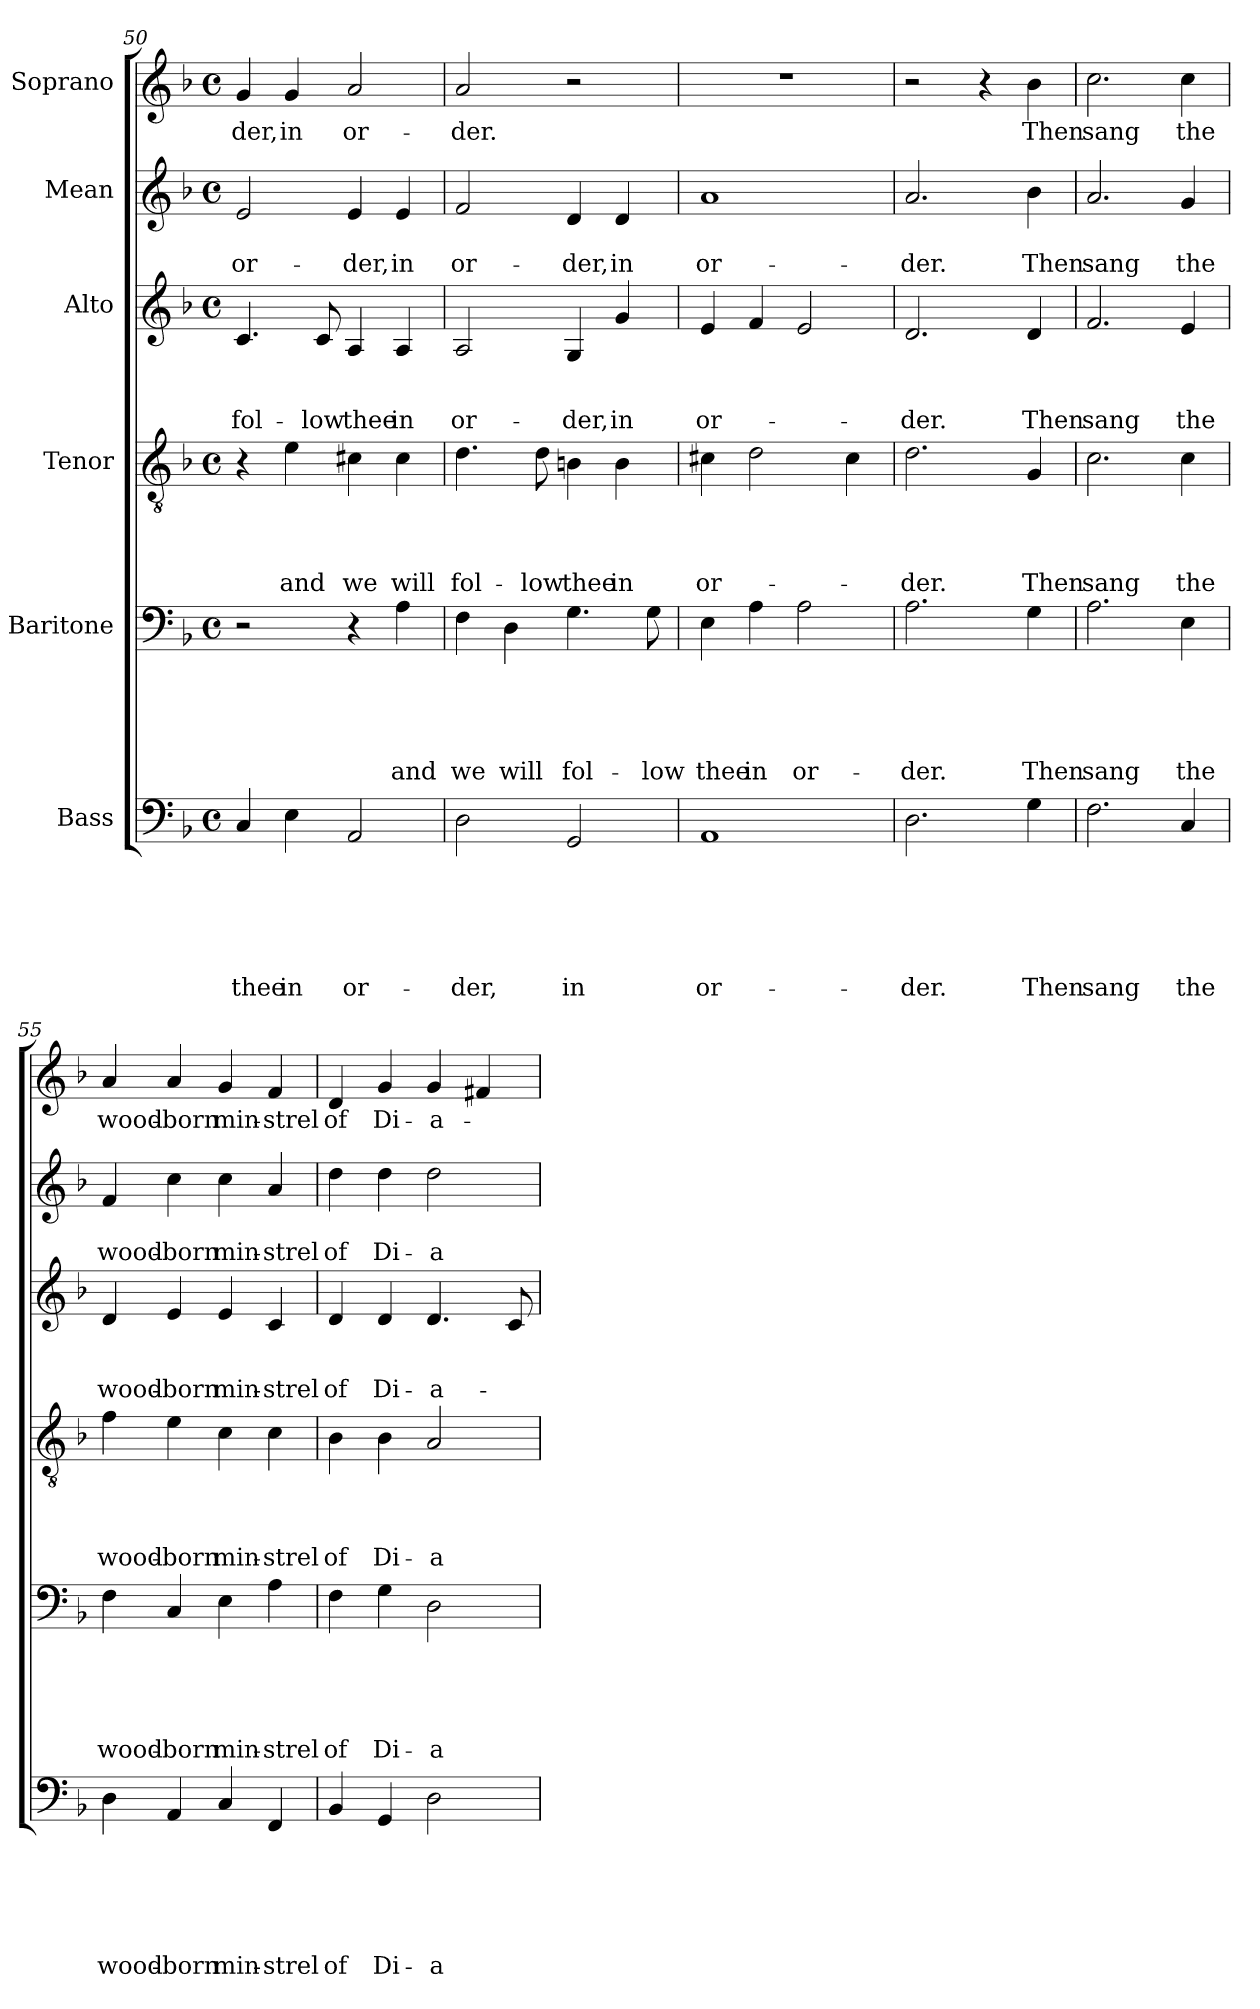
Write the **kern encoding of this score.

**kern	**text	**text	**text	**text	**text	**text	**kern	**text	**text	**text	**text	**text	**kern	**text	**text	**text	**text	**kern	**text	**text	**text	**kern	**text	**text	**kern	**text
*part6	*part6	*part6	*part6	*part6	*part6	*part6	*part5	*part5	*part5	*part5	*part5	*part5	*part4	*part4	*part4	*part4	*part4	*part3	*part3	*part3	*part3	*part2	*part2	*part2	*part1	*part1
*staff6	*staff6	*staff6	*staff6	*staff6	*staff6	*staff6	*staff5	*staff5	*staff5	*staff5	*staff5	*staff5	*staff4	*staff4	*staff4	*staff4	*staff4	*staff3	*staff3	*staff3	*staff3	*staff2	*staff2	*staff2	*staff1	*staff1
*I"Bass	*	*	*	*	*	*	*I"Baritone	*	*	*	*	*	*I"Tenor	*	*	*	*	*I"Alto	*	*	*	*I"Mean	*	*	*I"Soprano	*
*clefF4	*	*	*	*	*	*	*clefF4	*	*	*	*	*	*clefGv2	*	*	*	*	*clefG2	*	*	*	*clefG2	*	*	*clefG2	*
*k[b-]	*	*	*	*	*	*	*k[b-]	*	*	*	*	*	*k[b-]	*	*	*	*	*k[b-]	*	*	*	*k[b-]	*	*	*k[b-]	*
*F:	*	*	*	*	*	*	*F:	*	*	*	*	*	*F:	*	*	*	*	*F:	*	*	*	*F:	*	*	*F:	*
*M4/4	*	*	*	*	*	*	*M4/4	*	*	*	*	*	*M4/4	*	*	*	*	*M4/4	*	*	*	*M4/4	*	*	*M4/4	*
*met(c)	*	*	*	*	*	*	*met(c)	*	*	*	*	*	*met(c)	*	*	*	*	*met(c)	*	*	*	*met(c)	*	*	*met(c)	*
=50	=50	=50	=50	=50	=50	=50	=50	=50	=50	=50	=50	=50	=50	=50	=50	=50	=50	=50	=50	=50	=50	=50	=50	=50	=50	=50
!	!	!	!	!	!	!LO:LY:b	!	!	!	!	!	!	!	!	!	!	!	!	!	!	!LO:LY:b	!	!	!LO:LY:b	!	!LO:LY:b
4C/	.	.	.	.	.	thee	2r	.	.	.	.	.	4r	.	.	.	.	4.c/	.	.	fol-	2e/	.	or-	4g/	-der,
!	!	!	!	!	!	!LO:LY:b	!	!	!	!	!	!	!	!	!	!	!LO:LY:b	!	!	!	!	!	!	!	!	!LO:LY:b
4E\	.	.	.	.	.	in	.	.	.	.	.	.	4e\	.	.	.	and	.	.	.	.	.	.	.	4g/	in
!	!	!	!	!	!	!	!	!	!	!	!	!	!	!	!	!	!	!	!	!	!LO:LY:b	!	!	!	!	!
.	.	.	.	.	.	.	.	.	.	.	.	.	.	.	.	.	.	8c/	.	.	-low	.	.	.	.	.
!	!	!	!	!	!	!LO:LY:b	!	!	!	!	!	!	!	!	!	!	!LO:LY:b	!	!	!	!LO:LY:b	!	!	!LO:LY:b	!	!LO:LY:b
2AA/	.	.	.	.	.	or-	4r	.	.	.	.	.	4c#X\	.	.	.	we	4A/	.	.	thee	4e/	.	-der,	2a/	or-
!	!	!	!	!	!	!	!	!	!	!	!	!LO:LY:b	!	!	!	!	!LO:LY:b	!	!	!	!LO:LY:b	!	!	!LO:LY:b	!	!
.	.	.	.	.	.	.	4A\	.	.	.	.	and	4c#\	.	.	.	will	4A/	.	.	in	4e/	.	in	.	.
=51	=51	=51	=51	=51	=51	=51	=51	=51	=51	=51	=51	=51	=51	=51	=51	=51	=51	=51	=51	=51	=51	=51	=51	=51	=51	=51
!	!	!	!	!	!	!LO:LY:b	!	!	!	!	!	!LO:LY:b	!	!	!	!	!LO:LY:b	!	!	!	!LO:LY:b	!	!	!LO:LY:b	!	!LO:LY:b
2D\	.	.	.	.	.	-der,	4F\	.	.	.	.	we	4.d\	.	.	.	fol-	2A/	.	.	or-	2f/	.	or-	2a/	-der.
!	!	!	!	!	!	!	!	!	!	!	!	!LO:LY:b	!	!	!	!	!	!	!	!	!	!	!	!	!	!
.	.	.	.	.	.	.	4D\	.	.	.	.	will	.	.	.	.	.	.	.	.	.	.	.	.	.	.
!	!	!	!	!	!	!	!	!	!	!	!	!	!	!	!	!	!LO:LY:b	!	!	!	!	!	!	!	!	!
.	.	.	.	.	.	.	.	.	.	.	.	.	8d\	.	.	.	-low	.	.	.	.	.	.	.	.	.
!	!	!	!	!	!	!LO:LY:b	!	!	!	!	!	!LO:LY:b	!	!	!	!	!LO:LY:b	!	!	!	!LO:LY:b	!	!	!LO:LY:b	!	!
2GG/	.	.	.	.	.	in	4.G\	.	.	.	.	fol-	4Bn\	.	.	.	thee	4G/	.	.	-der,	4d/	.	-der,	2r	.
!	!	!	!	!	!	!	!	!	!	!	!	!	!	!	!	!	!LO:LY:b	!	!	!	!LO:LY:b	!	!	!LO:LY:b	!	!
.	.	.	.	.	.	.	.	.	.	.	.	.	4B\	.	.	.	in	4g/	.	.	in	4d/	.	in	.	.
!	!	!	!	!	!	!	!	!	!	!	!	!LO:LY:b	!	!	!	!	!	!	!	!	!	!	!	!	!	!
.	.	.	.	.	.	.	8G\	.	.	.	.	-low	.	.	.	.	.	.	.	.	.	.	.	.	.	.
=52	=52	=52	=52	=52	=52	=52	=52	=52	=52	=52	=52	=52	=52	=52	=52	=52	=52	=52	=52	=52	=52	=52	=52	=52	=52	=52
!	!	!	!	!	!	!LO:LY:b	!	!	!	!	!	!LO:LY:b	!	!	!	!	!LO:LY:b	!	!	!	!LO:LY:b	!	!	!LO:LY:b	!	!
1AA	.	.	.	.	.	or-	4E\	.	.	.	.	thee	4c#X\	.	.	.	or-	4e/	.	.	or-	1a	.	or-	1r	.
!	!	!	!	!	!	!	!	!	!	!	!	!LO:LY:b	!	!	!	!	!	!	!	!	!	!	!	!	!	!
.	.	.	.	.	.	.	4A\	.	.	.	.	in	2d\	.	.	.	.	4f/	.	.	.	.	.	.	.	.
!	!	!	!	!	!	!	!	!	!	!	!	!LO:LY:b	!	!	!	!	!	!	!	!	!	!	!	!	!	!
.	.	.	.	.	.	.	2A\	.	.	.	.	or-	.	.	.	.	.	2e/	.	.	.	.	.	.	.	.
.	.	.	.	.	.	.	.	.	.	.	.	.	4c#\	.	.	.	.	.	.	.	.	.	.	.	.	.
=53	=53	=53	=53	=53	=53	=53	=53	=53	=53	=53	=53	=53	=53	=53	=53	=53	=53	=53	=53	=53	=53	=53	=53	=53	=53	=53
!	!	!	!	!	!	!LO:LY:b	!	!	!	!	!	!LO:LY:b	!	!	!	!	!LO:LY:b	!	!	!	!LO:LY:b	!	!	!LO:LY:b	!	!
2.D\	.	.	.	.	.	-der.	2.A\	.	.	.	.	-der.	2.d\	.	.	.	-der.	2.d/	.	.	-der.	2.a/	.	-der.	2r	.
.	.	.	.	.	.	.	.	.	.	.	.	.	.	.	.	.	.	.	.	.	.	.	.	.	4r	.
!	!	!	!	!	!	!LO:LY:b	!	!	!	!	!	!LO:LY:b	!	!	!	!	!LO:LY:b	!	!	!	!LO:LY:b	!	!	!LO:LY:b	!	!LO:LY:b
4G\	.	.	.	.	.	Then	4G\	.	.	.	.	Then	4G/	.	.	.	Then	4d/	.	.	Then	4b-\	.	Then	4b-\	Then
=54	=54	=54	=54	=54	=54	=54	=54	=54	=54	=54	=54	=54	=54	=54	=54	=54	=54	=54	=54	=54	=54	=54	=54	=54	=54	=54
!	!	!	!	!	!	!LO:LY:b	!	!	!	!	!	!LO:LY:b	!	!	!	!	!LO:LY:b	!	!	!	!LO:LY:b	!	!	!LO:LY:b	!	!LO:LY:b
2.F\	.	.	.	.	.	sang	2.A\	.	.	.	.	sang	2.c\	.	.	.	sang	2.f/	.	.	sang	2.a/	.	sang	2.cc\	sang
!	!	!	!	!	!	!LO:LY:b	!	!	!	!	!	!LO:LY:b	!	!	!	!	!LO:LY:b	!	!	!	!LO:LY:b	!	!	!LO:LY:b	!	!LO:LY:b
4C/	.	.	.	.	.	the	4E\	.	.	.	.	the	4c\	.	.	.	the	4e/	.	.	the	4g/	.	the	4cc\	the
!!LO:LB:g=z
=55	=55	=55	=55	=55	=55	=55	=55	=55	=55	=55	=55	=55	=55	=55	=55	=55	=55	=55	=55	=55	=55	=55	=55	=55	=55	=55
!	!	!	!	!	!	!LO:LY:b	!	!	!	!	!	!LO:LY:b	!	!	!	!	!LO:LY:b	!	!	!	!LO:LY:b	!	!	!LO:LY:b	!	!LO:LY:b
4D\	.	.	.	.	.	wood-	4F\	.	.	.	.	wood-	4f\	.	.	.	wood-	4d/	.	.	wood-	4f/	.	wood-	4a/	wood-
!	!	!	!	!	!	!LO:LY:b:rj	!	!	!	!	!	!LO:LY:b:rj	!	!	!	!	!LO:LY:b:rj	!	!	!	!LO:LY:b:rj	!	!	!LO:LY:b:rj	!	!LO:LY:b:rj
4AA/	.	.	.	.	.	-born	4C/	.	.	.	.	-born	4e\	.	.	.	-born	4e/	.	.	-born	4cc\	.	-born	4a/	-born
!	!	!	!	!	!	!LO:LY:b	!	!	!	!	!	!LO:LY:b	!	!	!	!	!LO:LY:b	!	!	!	!LO:LY:b	!	!	!LO:LY:b	!	!LO:LY:b
4C/	.	.	.	.	.	min-	4E\	.	.	.	.	min-	4c\	.	.	.	min-	4e/	.	.	min-	4cc\	.	min-	4g/	min-
!	!	!	!	!	!	!LO:LY:b:rj	!	!	!	!	!	!LO:LY:b:rj	!	!	!	!	!LO:LY:b:rj	!	!	!	!LO:LY:b:rj	!	!	!LO:LY:b:rj	!	!LO:LY:b:rj
4FF/	.	.	.	.	.	-strel	4A\	.	.	.	.	-strel	4c\	.	.	.	-strel	4c/	.	.	-strel	4a/	.	-strel	4f/	-strel
=56	=56	=56	=56	=56	=56	=56	=56	=56	=56	=56	=56	=56	=56	=56	=56	=56	=56	=56	=56	=56	=56	=56	=56	=56	=56	=56
!	!	!	!	!	!	!LO:LY:b	!	!	!	!	!	!LO:LY:b	!	!	!	!	!LO:LY:b	!	!	!	!LO:LY:b	!	!	!LO:LY:b	!	!LO:LY:b
4BB-/	.	.	.	.	.	of	4F\	.	.	.	.	of	4B-\	.	.	.	of	4d/	.	.	of	4dd\	.	of	4d/	of
!	!	!	!	!	!	!LO:LY:b	!	!	!	!	!	!LO:LY:b	!	!	!	!	!LO:LY:b	!	!	!	!LO:LY:b	!	!	!LO:LY:b	!	!LO:LY:b
4GG/	.	.	.	.	.	Di-	4G\	.	.	.	.	Di-	4B-\	.	.	.	Di-	4d/	.	.	Di-	4dd\	.	Di-	4g/	Di-
!	!	!	!	!	!	!LO:LY:b	!	!	!	!	!	!LO:LY:b	!	!	!	!	!LO:LY:b	!	!	!	!LO:LY:b	!	!	!LO:LY:b	!	!LO:LY:b
2D\	.	.	.	.	.	-a-	2D\	.	.	.	.	-a-	2A/	.	.	.	-a-	4.d/	.	.	-a-	2dd\	.	-a-	4g/	-a-
.	.	.	.	.	.	.	.	.	.	.	.	.	.	.	.	.	.	.	.	.	.	.	.	.	4f#X/	.
.	.	.	.	.	.	.	.	.	.	.	.	.	.	.	.	.	.	8c/	.	.	.	.	.	.	.	.
=	=	=	=	=	=	=	=	=	=	=	=	=	=	=	=	=	=	=	=	=	=	=	=	=	=	=
*-	*-	*-	*-	*-	*-	*-	*-	*-	*-	*-	*-	*-	*-	*-	*-	*-	*-	*-	*-	*-	*-	*-	*-	*-	*-	*-
